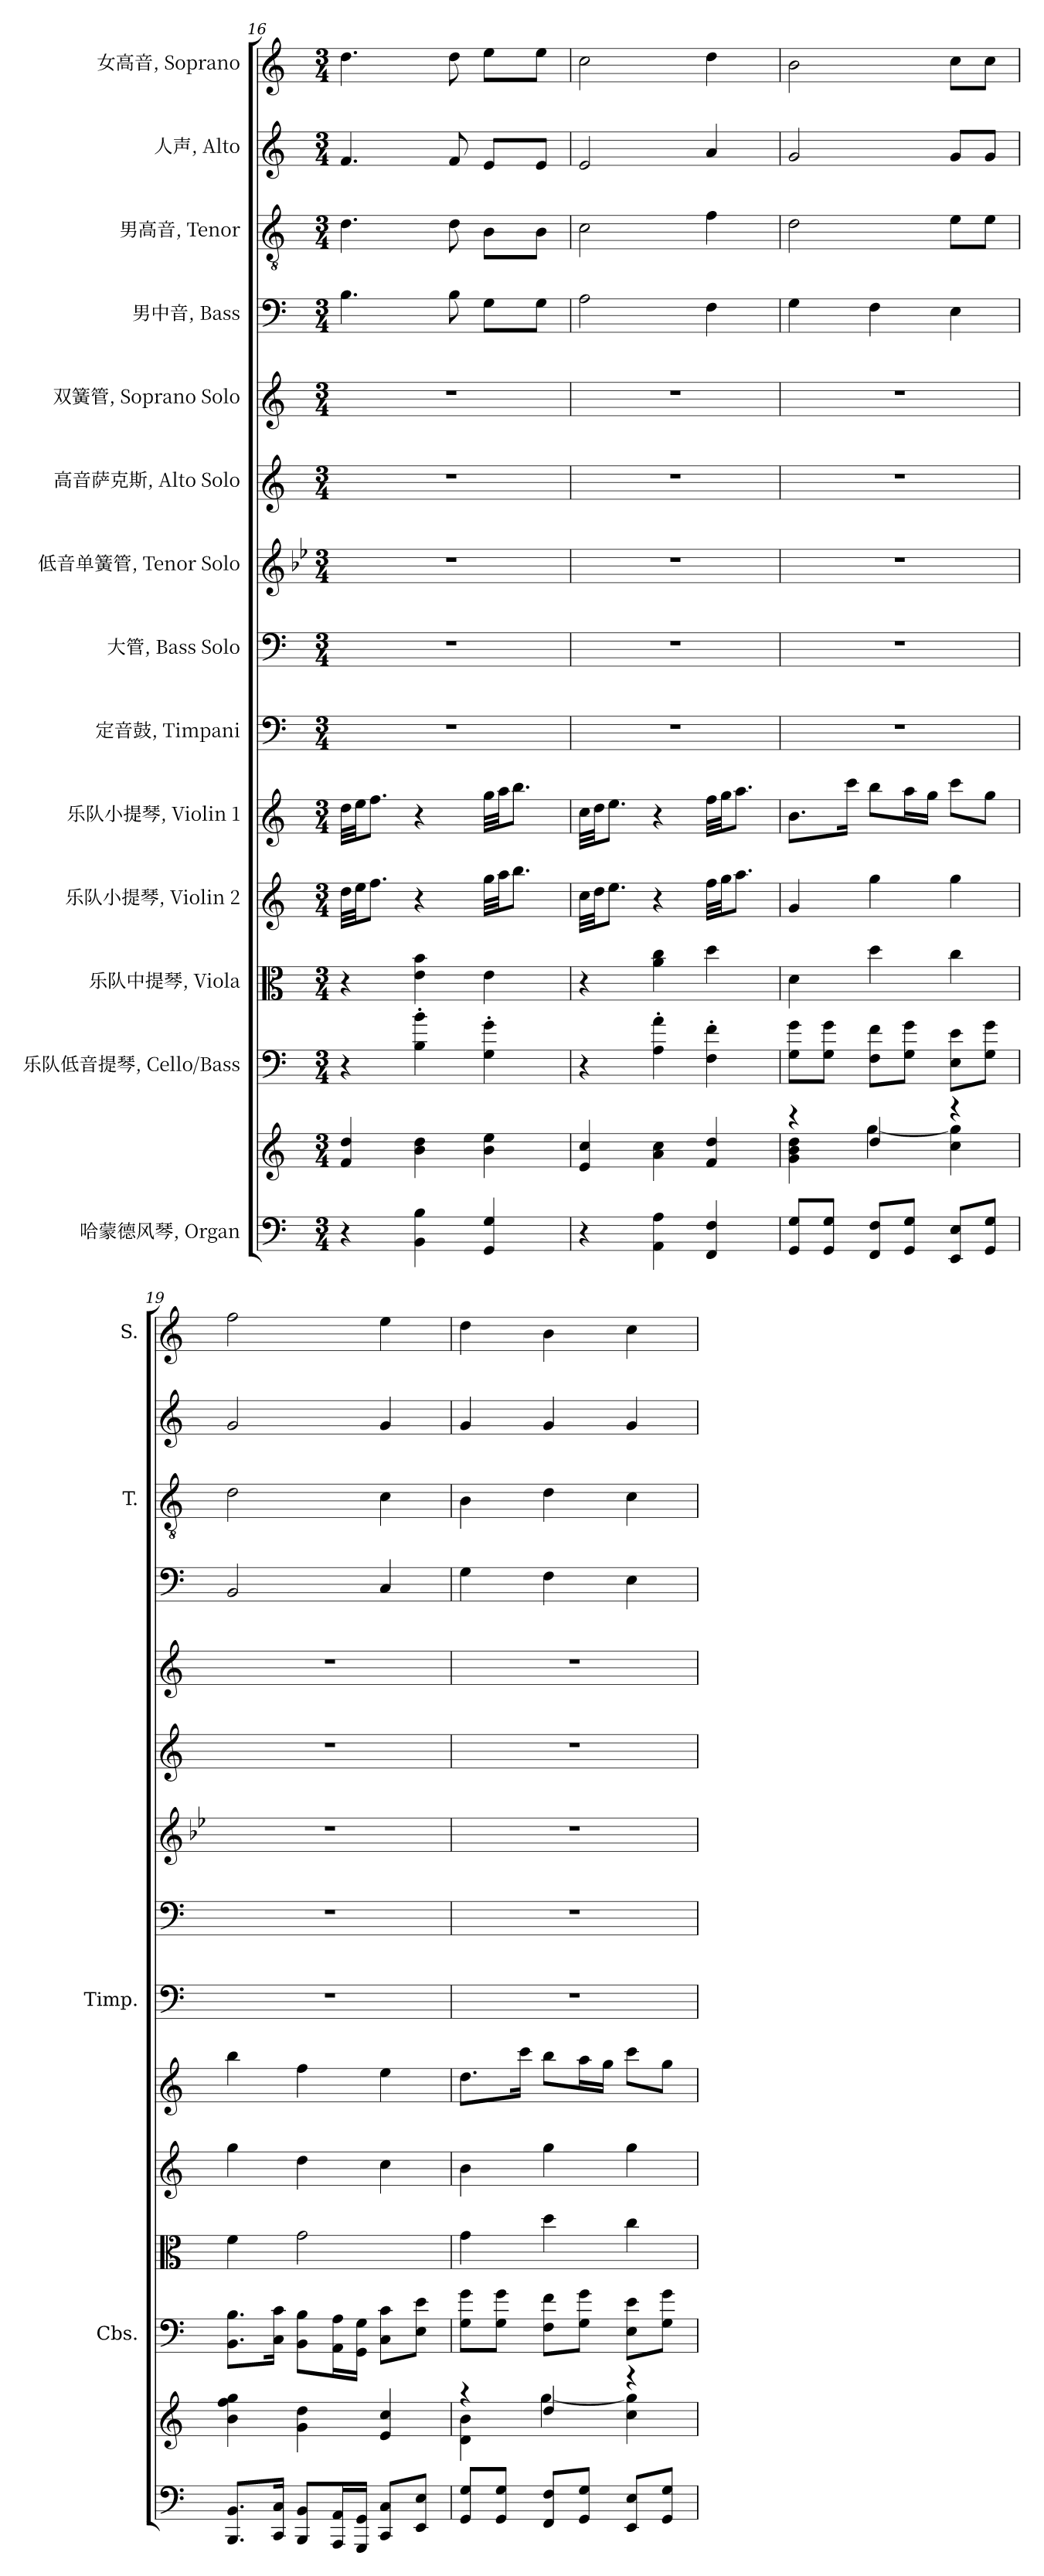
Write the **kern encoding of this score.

**kern	**kern	**kern	**kern	**kern	**kern	**kern	**kern	**kern	**kern	**kern	**kern	**kern	**kern	**kern
*part14	*part14	*part13	*part12	*part11	*part10	*part9	*part8	*part7	*part6	*part5	*part4	*part3	*part2	*part1
*staff15	*staff14	*staff13	*staff12	*staff11	*staff10	*staff9	*staff8	*staff7	*staff6	*staff5	*staff4	*staff3	*staff2	*staff1
*I"哈蒙德风琴, Organ	*	*I"乐队低音提琴, Cello/Bass	*I"乐队中提琴, Viola	*I"乐队小提琴, Violin 2	*I"乐队小提琴, Violin 1	*I"定音鼓, Timpani	*I"大管, Bass Solo	*I"低音单簧管, Tenor Solo	*I"高音萨克斯, Alto Solo	*I"双簧管, Soprano Solo	*I"男中音, Bass	*I"男高音, Tenor	*I"人声, Alto	*I"女高音, Soprano
*	*	*I'Cbs.	*	*	*	*I'Timp.	*	*	*	*	*	*I'T.	*	*I'S.
*clefF4	*clefG2	*clefF4	*clefC3	*clefG2	*clefG2	*clefF4	*clefF4	*clefG2	*clefG2	*clefG2	*clefF4	*clefGv2	*clefG2	*clefG2
*	*	*ITrd7c12	*	*	*	*	*	*ITrd8c14	*ITrd1c2	*	*	*	*	*
*k[]	*k[]	*k[]	*k[]	*k[]	*k[]	*k[]	*k[]	*k[b-e-]	*k[b-e-]	*k[]	*k[]	*k[]	*k[]	*k[]
*M3/4	*M3/4	*M3/4	*M3/4	*M3/4	*M3/4	*M3/4	*M3/4	*M3/4	*M3/4	*M3/4	*M3/4	*M3/4	*M3/4	*M3/4
=16	=16	=16	=16	=16	=16	=16	=16	=16	=16	=16	=16	=16	=16	=16
4r	4f/ 4dd/	4r	4r	32dd\LLL	32dd\LLL	2.r	2.r	2.r	2.r	2.r	4.B\	4.d\	4.f/	4.dd\
.	.	.	.	32ee\JJ	32ee\JJ	.	.	.	.	.	.	.	.	.
.	.	.	.	8.ff\J	8.ff\J	.	.	.	.	.	.	.	.	.
4BB\ 4B\	4b\ 4dd\	4BB\' 4B\'	4e\ 4b\	4r	4r	.	.	.	.	.	.	.	.	.
.	.	.	.	.	.	.	.	.	.	.	8B\	8d\	8f/	8dd\
4GG/ 4G/	4b\ 4ee\	4GG\' 4G\'	4e\	32gg\LLL	32gg\LLL	.	.	.	.	.	8G\L	8B\L	8e/L	8ee\L
.	.	.	.	32aa\JJ	32aa\JJ	.	.	.	.	.	.	.	.	.
.	.	.	.	8.bb\J	8.bb\J	.	.	.	.	.	.	.	.	.
.	.	.	.	.	.	.	.	.	.	.	8G\J	8B\J	8e/J	8ee\J
=17	=17	=17	=17	=17	=17	=17	=17	=17	=17	=17	=17	=17	=17	=17
4r	4e/ 4cc/	4r	4r	32cc\LLL	32cc\LLL	2.r	2.r	2.r	2.r	2.r	2A\	2c\	2e/	2cc\
.	.	.	.	32dd\JJ	32dd\JJ	.	.	.	.	.	.	.	.	.
.	.	.	.	8.ee\J	8.ee\J	.	.	.	.	.	.	.	.	.
4AA\ 4A\	4a\ 4cc\	4AA\' 4A\'	4a\ 4cc\	4r	4r	.	.	.	.	.	.	.	.	.
4FF/ 4F/	4f/ 4dd/	4FF\' 4F\'	4dd\	32ff\LLL	32ff\LLL	.	.	.	.	.	4F\	4f\	4a/	4dd\
.	.	.	.	32gg\JJ	32gg\JJ	.	.	.	.	.	.	.	.	.
.	.	.	.	8.aa\J	8.aa\J	.	.	.	.	.	.	.	.	.
=18	=18	=18	=18	=18	=18	=18	=18	=18	=18	=18	=18	=18	=18	=18
*	*^	*	*	*	*	*	*	*	*	*	*	*	*	*
8GG/ 8G/L	4r	4g\ 4b\ 4dd\	8GG\ 8G\L	4d\	4g/	8.b\L	2.r	2.r	2.r	2.r	2.r	4G\	2d\	2g/	2b\
8GG/ 8G/J	.	.	8GG\ 8G\J	.	.	.	.	.	.	.	.	.	.	.	.
.	.	.	.	.	.	16ccc\Jk	.	.	.	.	.	.	.	.	.
8FF/ 8F/L	4dd/	[4gg\	8FF\ 8F\L	4dd\	4gg\	8bb\L	.	.	.	.	.	4F\	.	.	.
8GG/ 8G/J	.	.	8GG\ 8G\J	.	.	16aa\L	.	.	.	.	.	.	.	.	.
.	.	.	.	.	.	16gg\JJ	.	.	.	.	.	.	.	.	.
8EE/ 8E/L	4r	4cc\ 4gg\]	8EE\ 8E\L	4cc\	4gg\	8ccc\L	.	.	.	.	.	4E\	8e\L	8g/L	8cc\L
8GG/ 8G/J	.	.	8GG\ 8G\J	.	.	8gg\J	.	.	.	.	.	.	8e\J	8g/J	8cc\J
*	*v	*v	*	*	*	*	*	*	*	*	*	*	*	*	*
!!LO:PB:g=z
=19	=19	=19	=19	=19	=19	=19	=19	=19	=19	=19	=19	=19	=19	=19
8.BBB/ 8.BB/L	4b\ 4ff\ 4gg\	8.BBB\ 8.BB\L	4f\	4gg\	4bb\	2.r	2.r	2.r	2.r	2.r	2BB/	2d\	2g/	2ff\
16CC/ 16C/Jk	.	16CC\ 16C\Jk	.	.	.	.	.	.	.	.	.	.	.	.
8BBB/ 8BB/L	4g\ 4dd\	8BBB\ 8BB\L	2g\	4dd\	4ff\	.	.	.	.	.	.	.	.	.
16AAA/ 16AA/L	.	16AAA\ 16AA\L	.	.	.	.	.	.	.	.	.	.	.	.
16GGG/ 16GG/JJ	.	16GGG\ 16GG\JJ	.	.	.	.	.	.	.	.	.	.	.	.
8CC/ 8C/L	4e/ 4cc/	8CC\ 8C\L	.	4cc\	4ee\	.	.	.	.	.	4C/	4c\	4g/	4ee\
8EE/ 8E/J	.	8EE\ 8E\J	.	.	.	.	.	.	.	.	.	.	.	.
=20	=20	=20	=20	=20	=20	=20	=20	=20	=20	=20	=20	=20	=20	=20
*	*^	*	*	*	*	*	*	*	*	*	*	*	*	*
8GG/ 8G/L	4r	4d\ 4b\	8GG\ 8G\L	4g\	4b\	8.dd\L	2.r	2.r	2.r	2.r	2.r	4G\	4B\	4g/	4dd\
8GG/ 8G/J	.	.	8GG\ 8G\J	.	.	.	.	.	.	.	.	.	.	.	.
.	.	.	.	.	.	16ccc\Jk	.	.	.	.	.	.	.	.	.
8FF/ 8F/L	4dd/	[4gg\	8FF\ 8F\L	4dd\	4gg\	8bb\L	.	.	.	.	.	4F\	4d\	4g/	4b\
8GG/ 8G/J	.	.	8GG\ 8G\J	.	.	16aa\L	.	.	.	.	.	.	.	.	.
.	.	.	.	.	.	16gg\JJ	.	.	.	.	.	.	.	.	.
8EE/ 8E/L	4r	4cc\ 4gg\]	8EE\ 8E\L	4cc\	4gg\	8ccc\L	.	.	.	.	.	4E\	4c\	4g/	4cc\
8GG/ 8G/J	.	.	8GG\ 8G\J	.	.	8gg\J	.	.	.	.	.	.	.	.	.
*	*v	*v	*	*	*	*	*	*	*	*	*	*	*	*	*
=	=	=	=	=	=	=	=	=	=	=	=	=	=	=
*-	*-	*-	*-	*-	*-	*-	*-	*-	*-	*-	*-	*-	*-	*-
